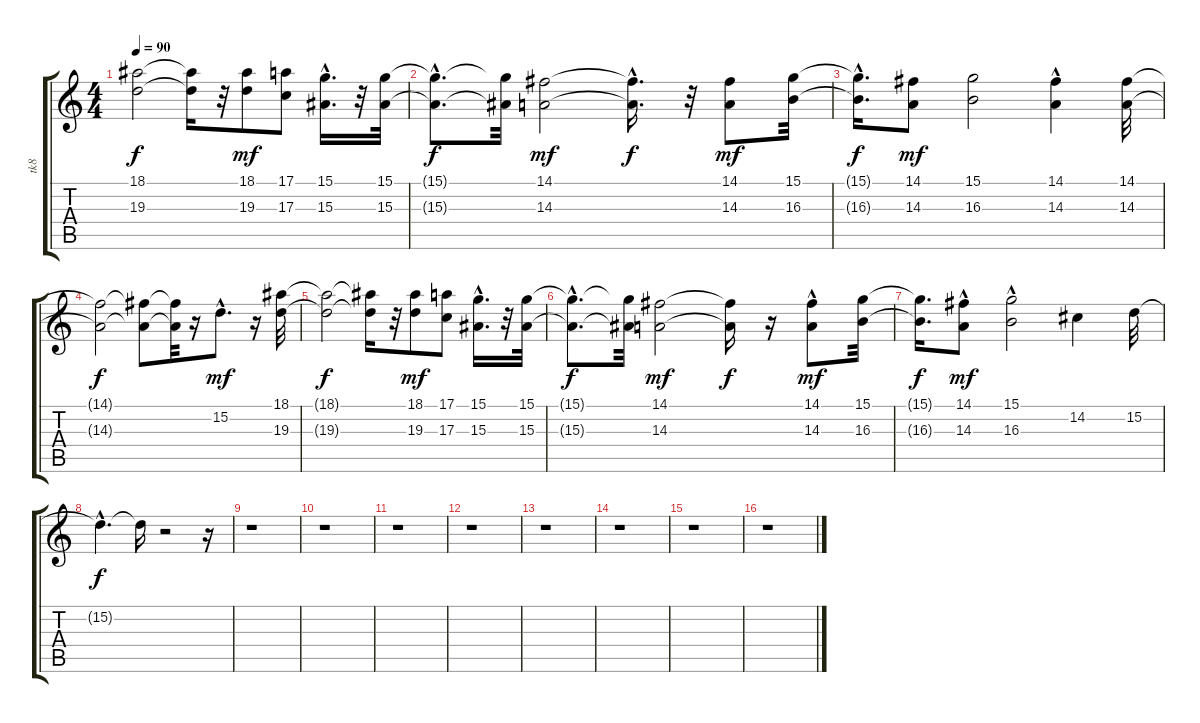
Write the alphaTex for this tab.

\track ("tk8" "tk8") {instrument stringensemble2}
\staff {score tabs}
\tuning (E4 B3 G3 D3 A2 E2) {hide}
\ts (4 4)
\tempo 90
\clef g2
\ks c
(18.1{t} 19.3{t}).2{dy f} (18.1{t} 19.3{t}).16 r.32 (18.1 19.3).8{dy mf} (17.1 17.3).8 (15.1{hac} 15.3{hac}).16{d} r.32 (15.1 15.3).32 |
(15.1{hac t} 15.3{hac t}).8{d dy f} (15.1{t} 15.3{t}).32 (14.1 14.3).2{dy mf} (14.1{hac t} 14.3{hac t}).16{d dy f} r.32 (14.1 14.3).8{dy mf} (15.1 16.3).32 |
(15.1{hac t} 16.3{hac t}).16{d dy f} (14.1 14.3).8{dy mf} (15.1 16.3).2 (14.1 14.3{hac}).4 (14.1 14.3).32 |
(14.1{t} 14.3{t}).2{dy f} (14.1{t} 14.3{t}).8 (14.1{t} 14.3{t}).32 r.16 15.2{hac}.8{d dy mf} r.16 (18.1 19.3).32 |
(18.1{t} 19.3{t}).2{dy f} (18.1{t} 19.3{t}).16 r.32 (18.1 19.3).8{dy mf} (17.1 17.3).8 (15.1{hac} 15.3{hac}).16{d} r.32 (15.1 15.3).32 |
(15.1{hac t} 15.3{hac t}).8{d dy f} (15.1{t} 15.3{t}).32 (14.1 14.3).2{dy mf} (14.1{t} 14.3{t}).16{dy f} r.16 (14.1{hac} 14.3).8{dy mf} (15.1 16.3).32 |
(15.1{t} 16.3{t}).16{d dy f} (14.1{hac} 14.3).8{dy mf} (15.1 16.3{hac}).2 14.2.4 15.2.32 |
15.2{hac t}.4{d dy f} 15.2{t}.16 r.2 r.16 |
r.1 |
r.1 |
r.1 |
r.1 |
r.1 |
r.1 |
r.1 |
r.1
